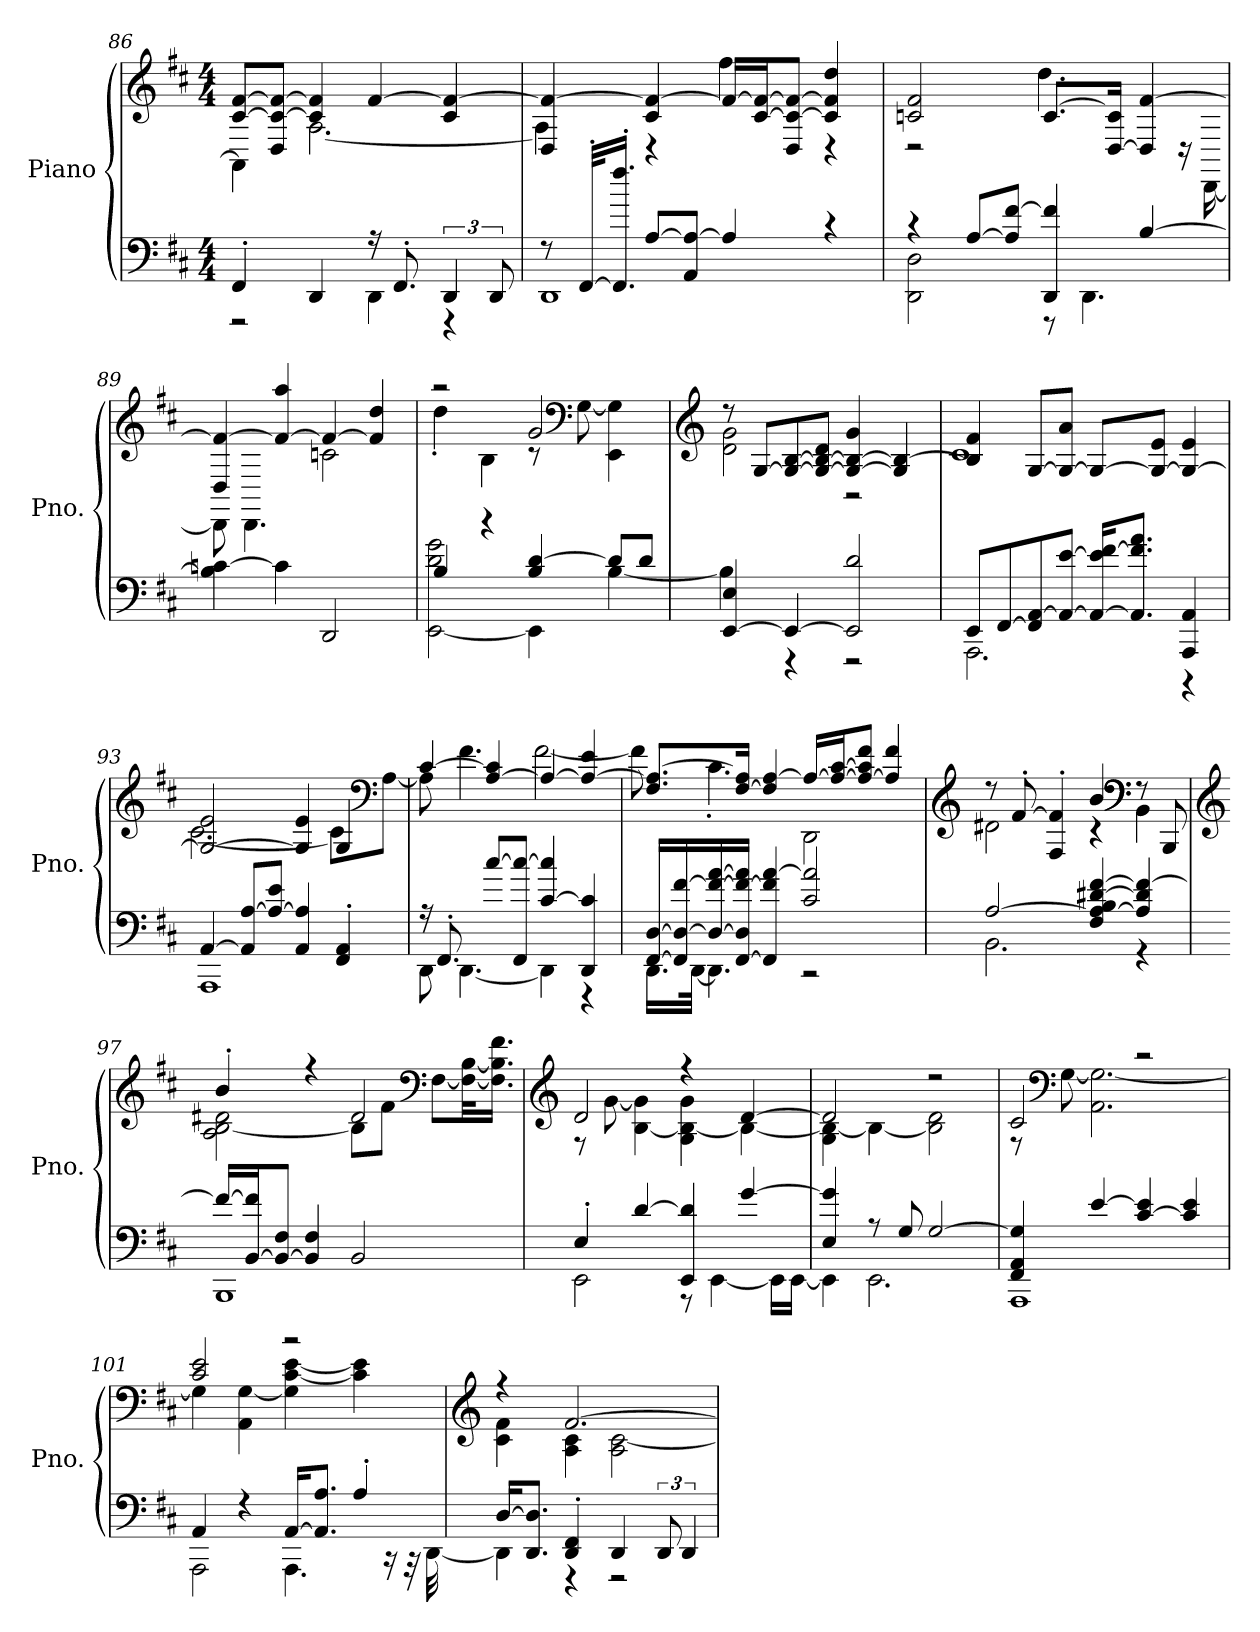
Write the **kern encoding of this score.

**kern	**kern
*part1	*part1
*staff2	*staff1
*I"Piano	*
*I'Pno.	*
*clefF4	*clefG2
*k[f#c#]	*k[f#c#]
*M4/4	*M4/4
=86	=86
*^	*^
4FF#'/	2r	[8c#/ [8f#/L	4AA\]
.	.	8D/ 8c#/_ 8f#/_J	.
4DD/	.	4c#/] 4f#/]	[2.A\
16r	4DD\	[4f#/	.
8.FF#'/	.	.	.
6DD/	4r	4c#/ 4f#/_	.
12DD/	.	.	.
=87	=87	=87	=87
8r	1DD	4D/ 4f#/_	4A\]
[32FF#'/KLL	.	.	.
16.FF#/]' 16.ff#/'JJ	.	.	.
[8A/L	.	4c#/ 4f#/_	4r
8AA/ 8A/_J	.	.	.
4A/]	.	16f#/LL_	4ff#\
.	.	[16c#/ 16f#/_J	.
.	.	8D/ 8c#/_ 8f#/_J	.
4r	.	4c#/] 4f#/] 4dd/	4r
=88	=88	=88	=88
4r	2DD\ 2D\	2cn/ 2f#/	2r
[8A/L	.	.	.
8A/] [8f#/J	.	.	.
4DD/ 4f#/]	8r	[8.c/L	4.dd\
.	4.DD\	.	.
.	.	[16D/ 16c/]Jk	.
[4B/	.	4D/] [4f#/	.
.	.	.	16r
.	.	.	[16DD\
*v	*v	*	*
!!LO:LB:g=z	!!
=89	=89	=89
4B\] [4cn\	4D/ 4f#/_	8DD\]
.	.	4.DD\
4c\]	4f#/_ 4aa/	.
2DD/	4f#/_	2cn\
.	4f#/] 4dd/	.
=90	=90	=90
*^	*	*
4B/	[2EE\ 2d\ 2g\	2r	4dd'\
4r	.	.	4B\
4B/ [4d/	4EE\]	2g/	8r
*	*	*clefF4	*
.	.	.	[8G\
8d/L]	[4B\	.	4EE\ 4G\]
8d/J	.	.	.
=91	=91	=91	=91
*	*	*clefG2	*
[4EE/ 4E/	4B\]	8r	2d\ 2g\
.	.	[8G/L	.
4EE/_	4r	8G/_ [8B/	.
.	.	8G/_ 8B/_ 8d/J	.
2EE/] 2d/	2r	4G/_ 4B/_ 4g/	2r
.	.	4G/] 4B/_	.
=92	=92	=92	=92
8EE/L	2.AAA\	4B/] 4f#/	1c#
[8FF#/	.	.	.
8FF#/] [8AA/	.	[8G/L	.
8AA/_ [8e/J	.	8G/_ 8a/J	.
16AA/_ 16e/] [16f#/KL	.	8G/L_	.
8.AA/] 8.f#/] 8.a/J	.	.	.
.	.	8G/_ 8e/J	.
4AAA/ 4AA/	4r	4G/_ 4e/	.
=93	=93	=93	=93
[4AA/	1AAA	2G/_ 2e/	[2.c#\
8AA/] [8A/L	.	.	.
8A/_ 8e/J	.	.	.
4AA/ 4A/]	.	4G/] 4e/	.
4FF#/' 4AA/'	.	4G/	8c#\L]
*	*	*clefF4	*
.	.	.	[8A\J
!!LO:PB:g=z	!!
=94	=94	=94	=94
16r	8DD\	[4c#/	8A\]
8.FF#'/	.	.	.
.	[4.DD\	.	4.f#\
[8cc#/L	.	[4A/ 4c#/]	.
8FF#/ 8cc#/_J	.	.	.
[4c#/ 4cc#/]	4DD\]	4A/_	[2f#\
4DD/ 4c#/]	4r	4A/_ 4e/	.
=95	=95	=95	=95
[16FF#/ [16D/LL	16.DD\LL	8.F#/ 8.A/_L	8f#\]
16FF#/] 16D/_ [16f#/	.	.	.
.	[32DD\JJk	.	.
16D/_ 16f#/_ [16a/	4.DD\]	.	4.c#'\
[16FF#/ 16D/] 16f#/_ 16a/]JJ	.	[16F#/ 16A/]Jk	.
4FF#/] 4f#/] [4a/	.	4F#/] [4A/	.
2c#/ 2a/]	2r	16A/LL_	2DD\
.	.	16A/_ [16c#/J	.
.	.	8A/_ 8c#/] 8f#/J	.
.	.	4A/] 4f#/	.
=96	=96	=96	=96
*	*	*clefG2	*
[2A/	2.BB\	8r	2d#X\
.	.	[8f#'/	.
.	.	4F#/' 4f#/]'	.
4F#/ 4A/_ 4B/ [4d#X/ [4f#/	.	4b/	4r
*	*	*clefF4	*
4A/] 4d#/] 4f#/_	4r	8r	4BB\
.	.	8BBB/	.
=97	=97	=97	=97
*	*	*clefG2	*
16f#/LL_	1BBB	4b'/	2A\ [2B\ 2d#X\
[16BB/ 16f#/]J	.	.	.
8BB/_ 8F#/J	.	.	.
4BB/] 4F#/	.	4r	.
2BB/	.	2d#/	8B\L]
.	.	.	8f#\J
*	*	*clefF4	*
.	.	.	[8F#\L
.	.	.	32F#\_ [32B\KL
.	.	.	16.F#\] 16.B\] 16.f#\JJ
!!LO:LB:g=z	!!
=98	=98	=98	=98
*	*	*clefG2	*
4E'/	2EE\	2d/	8r
.	.	.	[8g\
[4d/	.	.	[4B\ 4g\]
4EE/ 4d/]	8r	4r	4G\ 4B\_ 4g\
.	[4EE\	.	.
[4g/	.	[4d/	4B\_
.	16EE\LL]	.	.
.	[16EE\JJ	.	.
=99	=99	=99	=99
4E/ 4g/]	4EE\]	2d/]	4G\ 4B\_
8r	2.EE\	.	4B\_
8G/	.	.	.
[2G/	.	2r	2B\] 2d\
=100	=100	=100	=100
4FF#/ 4AA/ 4G/]	1AAA	2c#/	8r
*	*	*clefF4	*
.	.	.	[8G\
[4e/	.	.	2.AA\ 2.G\_
[4c#/ 4e/]	.	2r	.
4c#/] 4e/	.	.	.
=101	=101	=101	=101
4AA/	2AAA\	2c#/ 2e/	4G\]
4r	.	.	4AA\ [4G\
[16AA/KL	4.AAA\	2r	4G\] [4c#\ [4e\
8.AA/] 8.A/J	.	.	.
4A'/	.	.	4c#\] 4e\]
.	16r	.	.
.	32r	.	.
.	[32DD\	.	.
=102	=102	=102	=102
*	*	*clefG2	*
[16D/KL	4DD\]	4r	4c#\ 4f#\
8.DD/ 8.D/]J	.	.	.
4DD/' 4FF#/'	4r	[2.f#/	4A\ 4c#\
4DD/	2r	.	2A\ [2c#\
12DD/	.	.	.
6DD/	.	.	.
*v	*v	*	*
*	*v	*v
=	=
*-	*-
